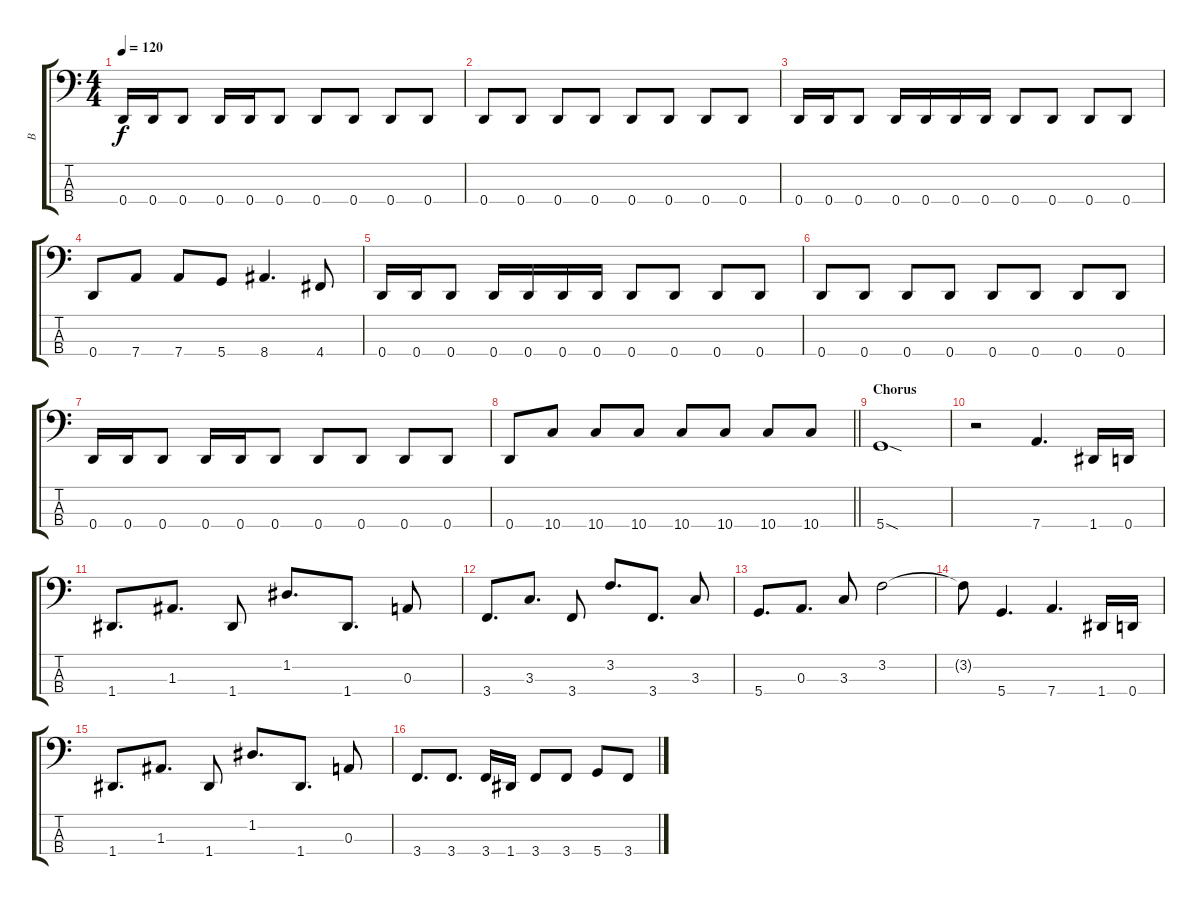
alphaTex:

\track ("B" "B") {instrument electricbassfinger}
\staff {score tabs}
\tuning (G2 D2 A1 D1) {hide}
\ts (4 4)
\tempo 120
\clef f4
\ks c
0.4.16{dy f} 0.4.16 0.4.8 0.4.16 0.4.16 0.4.8 0.4.8 0.4.8 0.4.8 0.4.8 |
0.4.8 0.4.8 0.4.8 0.4.8 0.4.8 0.4.8 0.4.8 0.4.8 |
0.4.16 0.4.16 0.4.8 0.4.16 0.4.16 0.4.16 0.4.16 0.4.8 0.4.8 0.4.8 0.4.8 |
0.4.8 7.4.8 7.4.8 5.4.8 8.4.4{d} 4.4.8 |
0.4.16 0.4.16 0.4.8 0.4.16 0.4.16 0.4.16 0.4.16 0.4.8 0.4.8 0.4.8 0.4.8 |
0.4.8 0.4.8 0.4.8 0.4.8 0.4.8 0.4.8 0.4.8 0.4.8 |
0.4.16 0.4.16 0.4.8 0.4.16 0.4.16 0.4.8 0.4.8 0.4.8 0.4.8 0.4.8 |
\barLineRight lightlight
0.4.8 10.4.8 10.4.8 10.4.8 10.4.8 10.4.8 10.4.8 10.4.8 |
\section ("" "Chorus")
5.4{sod}.1 |
r.2 7.4.4{d} 1.4.16 0.4.16 |
1.4.8{d} 1.3.8{d} 1.4.8 1.2.8{d} 1.4.8{d} 0.3.8 |
3.4.8{d} 3.3.8{d} 3.4.8 3.2.8{d} 3.4.8{d} 3.3.8 |
5.4.8{d} 0.3.8{d} 3.3.8 3.2.2 |
3.2{t}.8 5.4.4{d} 7.4.4{d} 1.4.16 0.4.16 |
1.4.8{d} 1.3.8{d} 1.4.8 1.2.8{d} 1.4.8{d} 0.3.8 |
3.4.8{d} 3.4.8{d} 3.4.16 1.4.16 3.4.8 3.4.8 5.4.8 3.4.8
